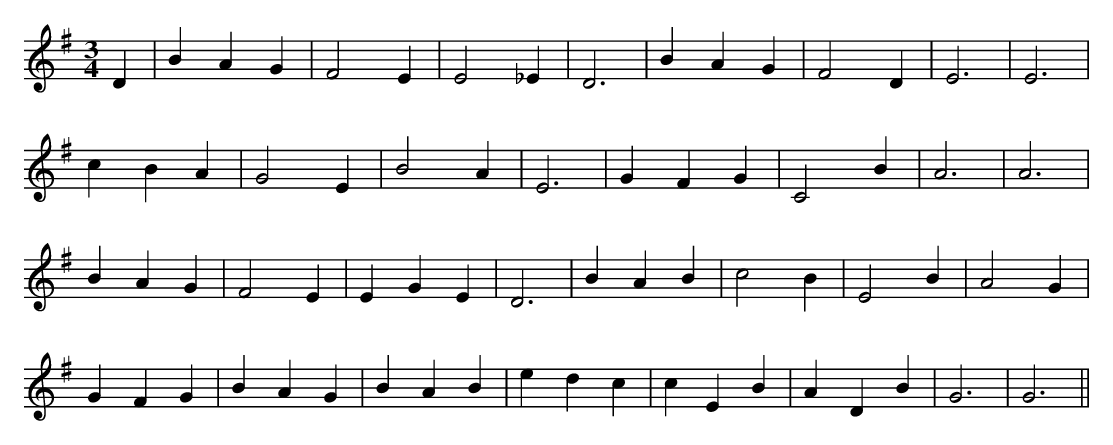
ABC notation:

X:1
M:3/4
K:G
D2|B2 A2 G2|F4 E2|E4 _E2|D6|B2 A2 G2|F4 D2|E6|E6|
c2 B2 A2|G4 E2|B4 A2|E6|G2 F2 G2|C4 B2|A6|A6|
B2 A2 G2|F4 E2|E2 G2 E2|D6|B2 A2 B2|c4 B2|E4 B2|A4 G2|
G2 F2 G2|B2 A2 G2|B2 A2 B2|e2 d2 c2|c2 E2 B2|A2 D2 B2|G6|G6||
